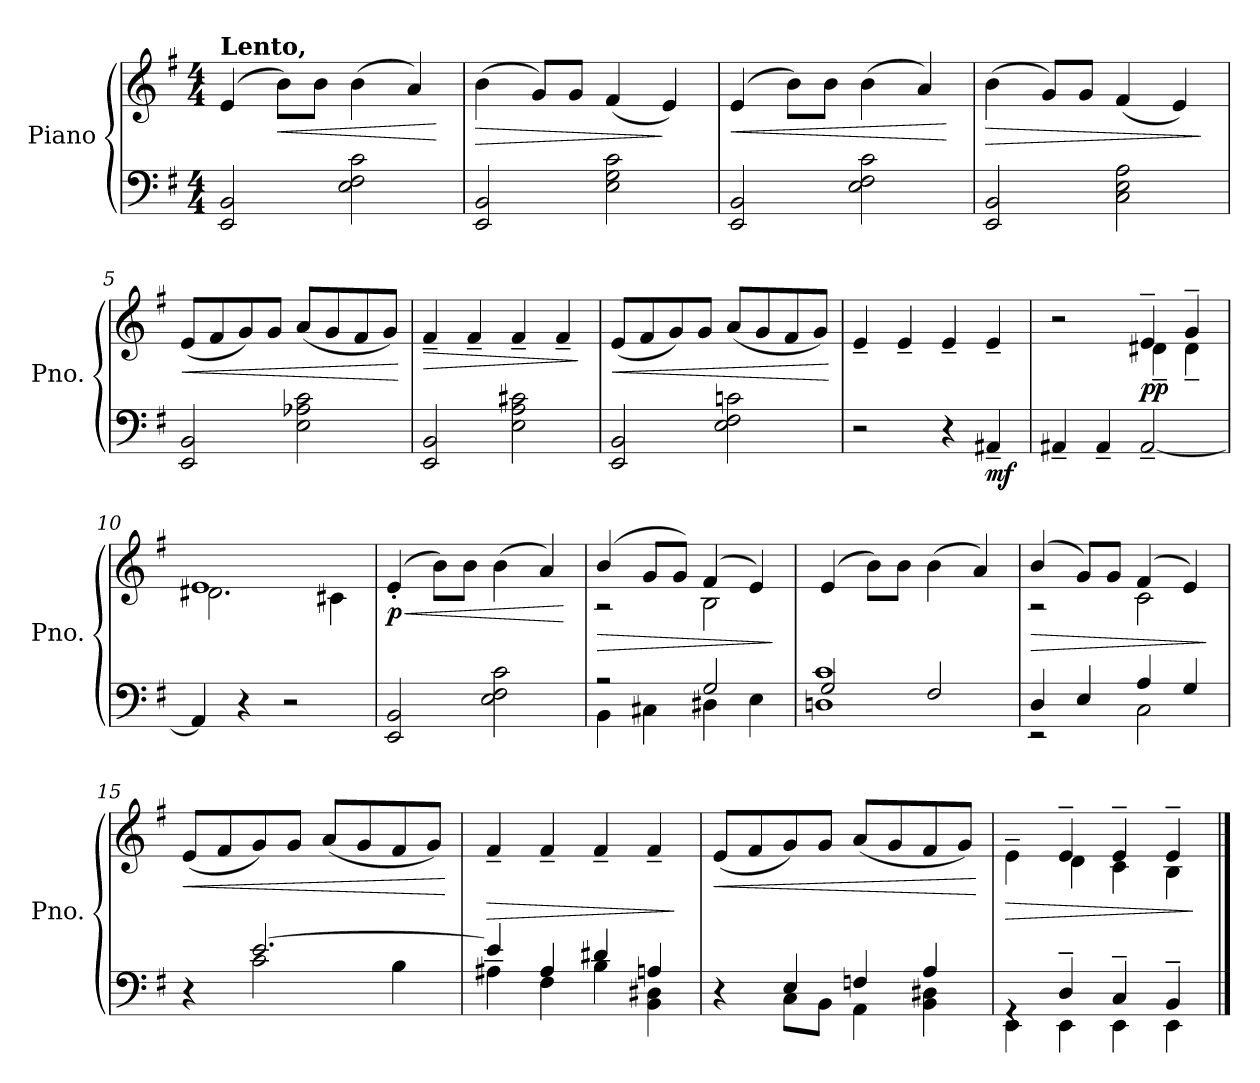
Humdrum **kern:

**kern	**kern	**dynam
*part1	*part1	*part1
*staff2	*staff1	*staff1/2
*I"Piano	*	*
*I'Pno.	*	*
*clefF4	*clefG2	*
*k[f#]	*k[f#]	*
*M4/4	*M4/4	*
*MM70	*MM70	*
=1	=1	=1
!	!LO:TX:a:B:t=Lento,	!
!	!	!LO:DY:b
!	!	!LO:DY:n=1:b
2EE/ 2BB/	(>4e/	p other-dynamics
!	!	!LO:HP:b
.	8b\L)	<
.	8b\J	.
2E\ 2F#\ 2c\	(>4b\	.
.	4a/)	.
.	.	[
=2	=2	=2
!	!	!LO:HP:b
2EE/ 2BB/	(>4b\	>
.	8g/L)	.
.	8g/J	.
2E\ 2G\ 2c\	(<4f#/	.
.	4e/)	]
=3	=3	=3
!	!	!LO:HP:b
2EE/ 2BB/	(>4e/	<
.	8b\L)	.
.	8b\J	.
2E\ 2F#\ 2c\	(>4b\	.
.	4a/)	.
.	.	[
!!LO:LB:g=z
=4	=4	=4
!	!	!LO:HP:b
2EE/ 2BB/	(>4b\	>
.	8g/L)	.
.	8g/J	.
2C\ 2E\ 2A\	(<4f#/	.
.	4e/)	.
.	.	]
=5	=5	=5
!	!	!LO:HP:b
2EE/ 2BB/	(<8e/L	<
.	8f#/	.
.	8g/)	.
.	8g/J	.
2E\ 2A-X\ 2c\	(<8a/L	.
.	8g/	.
.	8f#/	.
.	8g/J)	.
.	.	[
=6	=6	=6
!	!	!LO:HP:b
2EE/ 2BB/	4f#~/	>
.	4f#~/	.
2E\ 2A\ 2c#X\	4f#~/	.
.	4f#~/	.
.	.	]
!!LO:LB:g=z
=7	=7	=7
!	!	!LO:HP:b
2EE/ 2BB/	(<8e/L	<
.	8f#/	.
.	8g/)	.
.	8g/J	.
2E\ 2F#\ 2cn\	(<8a/L	.
.	8g/	.
.	8f#/	.
.	8g/J)	.
.	.	[
=8	=8	=8
2r	4e~/	.
.	4e~/	.
4r	4e~/	.
!	!	!LO:DY:b=2
4AA#X~/	4e~/	mf
=9	=9	=9
*	*^	*
4AA#X~/	2r	2ryy	.
4AA#~/	.	.	.
!	!	!	!LO:DY:b
[2AA#~/	4e~/	4d#X~\	pp
.	4g~/	4d#~\	.
=10	=10	=10	=10
4AA#/]	1e	2.d#X\	.
4r	.	.	.
2r	.	.	.
.	.	4c#X\	.
!!LO:LB:g=z
=11	=11	=11	=11
!	!	!	!LO:HP:b
!	!	!	!LO:DY:n=1:b
*	*v	*v	*
2EE/ 2BB/	(>4e'/	< p
.	8b\L)	.
.	8b\J	.
2E\ 2F#\ 2c\	(>4b\	.
.	4a/)	.
.	.	[
=12	=12	=12
*^	*	*
!	!	!	!LO:HP:b
*	*	*^	*
2r	4BB\	(>4b/	2r	>
.	4C#X\	8g/L	.	.
.	.	8g/J)	.	.
2G/	4D#X\	(>4f#/	2B\	.
.	4E\	4e/)	.	.
*v	*v	*	*	*
*	*v	*v	*
.	.	]
=13	=13	=13
*^	*	*
2G/	1Dn 1c	(>4e/	.
.	.	8b\L)	.
.	.	8b\J	.
2F#/	.	(>4b\	.
.	.	4a/)	.
=14	=14	=14	=14
!	!	!	!LO:HP:b
*	*	*^	*
4D/	2r	(>4b/	2r	>
4E/	.	8g/L)	.	.
.	.	8g/J	.	.
4A/	2C\	(>4f#/	2c\	.
4G/	.	4e/)	.	.
*v	*v	*	*	*
*	*v	*v	*
.	.	]
!!LO:LB:g=z
=15	=15	=15
*^	*	*
!	!	!	!LO:HP:b
4r	4ryy	(<8e/L	<
.	.	8f#/	.
[2.e/	2c\	8g/)	.
.	.	8g/J	.
.	.	(<8a/L	.
.	.	8g/	.
.	4B\	8f#/	.
.	.	8g/J)	.
*v	*v	*	*
.	.	[
=16	=16	=16
*^	*	*
!	!	!	!LO:HP:b
4e/]	4A#X\	4f#~/	>
4A#/	4F#\	4f#~/	.
4d#X/	4B\	4f#~/	.
4An/	4BB\ 4D#X\	4f#~/	.
*v	*v	*	*
.	.	]
=17	=17	=17
*^	*	*
!	!	!	!LO:HP:b
4r	4ryy	(<8e/L	<
.	.	8f#/	.
4E/	8C\L	8g/)	.
.	8BB\J	8g/J	.
4Fn/	4AA\	(<8a/L	.
.	.	8g/	.
4A/	4BB\ 4D#X\	8f#/	.
.	.	8g/J)	.
*v	*v	*	*
.	.	[
=18	=18	=18
*^	*	*
*	*^	*	*
!	!	!	!	!LO:HP:b
*	*	*	*^	*
4EE\	4ryy	4rGG	4e~\	4ryy	>
4D~/	4EE\	2.ryy	4e~/	4d\	.
4C~/	4EE\	.	4e~/	4c\	.
4BB~/	4EE\	.	4e~/	4B\	.
*v	*v	*v	*	*	*
*	*v	*v	*
.	.	]
==	==	==
*-	*-	*-
